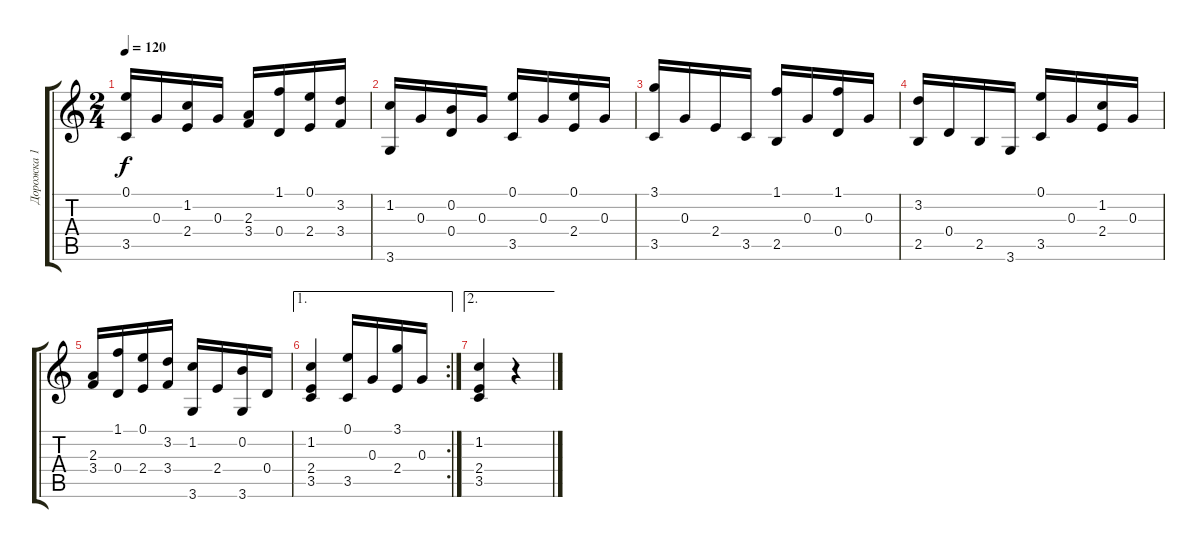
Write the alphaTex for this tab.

\track ("Дорожка 1" "Дорожка 1") {instrument acousticguitarnylon}
\staff {score tabs}
\tuning (E4 B3 G3 D3 A2 E2) {hide}
\ts (2 4)
\tempo 120
\clef g2
\ks c
(0.1 3.5).16{dy f} 0.3.16 (1.2 2.4).16 0.3.16 (2.3 3.4).16 (1.1 0.4).16 (0.1 2.4).16 (3.2 3.4).16 |
(1.2 3.6).16 0.3.16 (0.2 0.4).16 0.3.16 (0.1 3.5).16 0.3.16 (0.1 2.4).16 0.3.16 |
(3.1 3.5).16 0.3.16 2.4.16 3.5.16 (1.1 2.5).16 0.3.16 (1.1 0.4).16 0.3.16 |
(3.2 2.5).16 0.4.16 2.5.16 3.6.16 (0.1 3.5).16 0.3.16 (1.2 2.4).16 0.3.16 |
(2.3 3.4).16 (1.1 0.4).16 (0.1 2.4).16 (3.2 3.4).16 (1.2 3.6).16 2.4.16 (0.2 3.6).16 0.4.16 |
\ae 1
\rc 2
(1.2 2.4 3.5).4 (0.1 3.5).16 0.3.16 (3.1 2.4).16 0.3.16 |
\ae 2
(1.2 2.4 3.5).4 r.4
